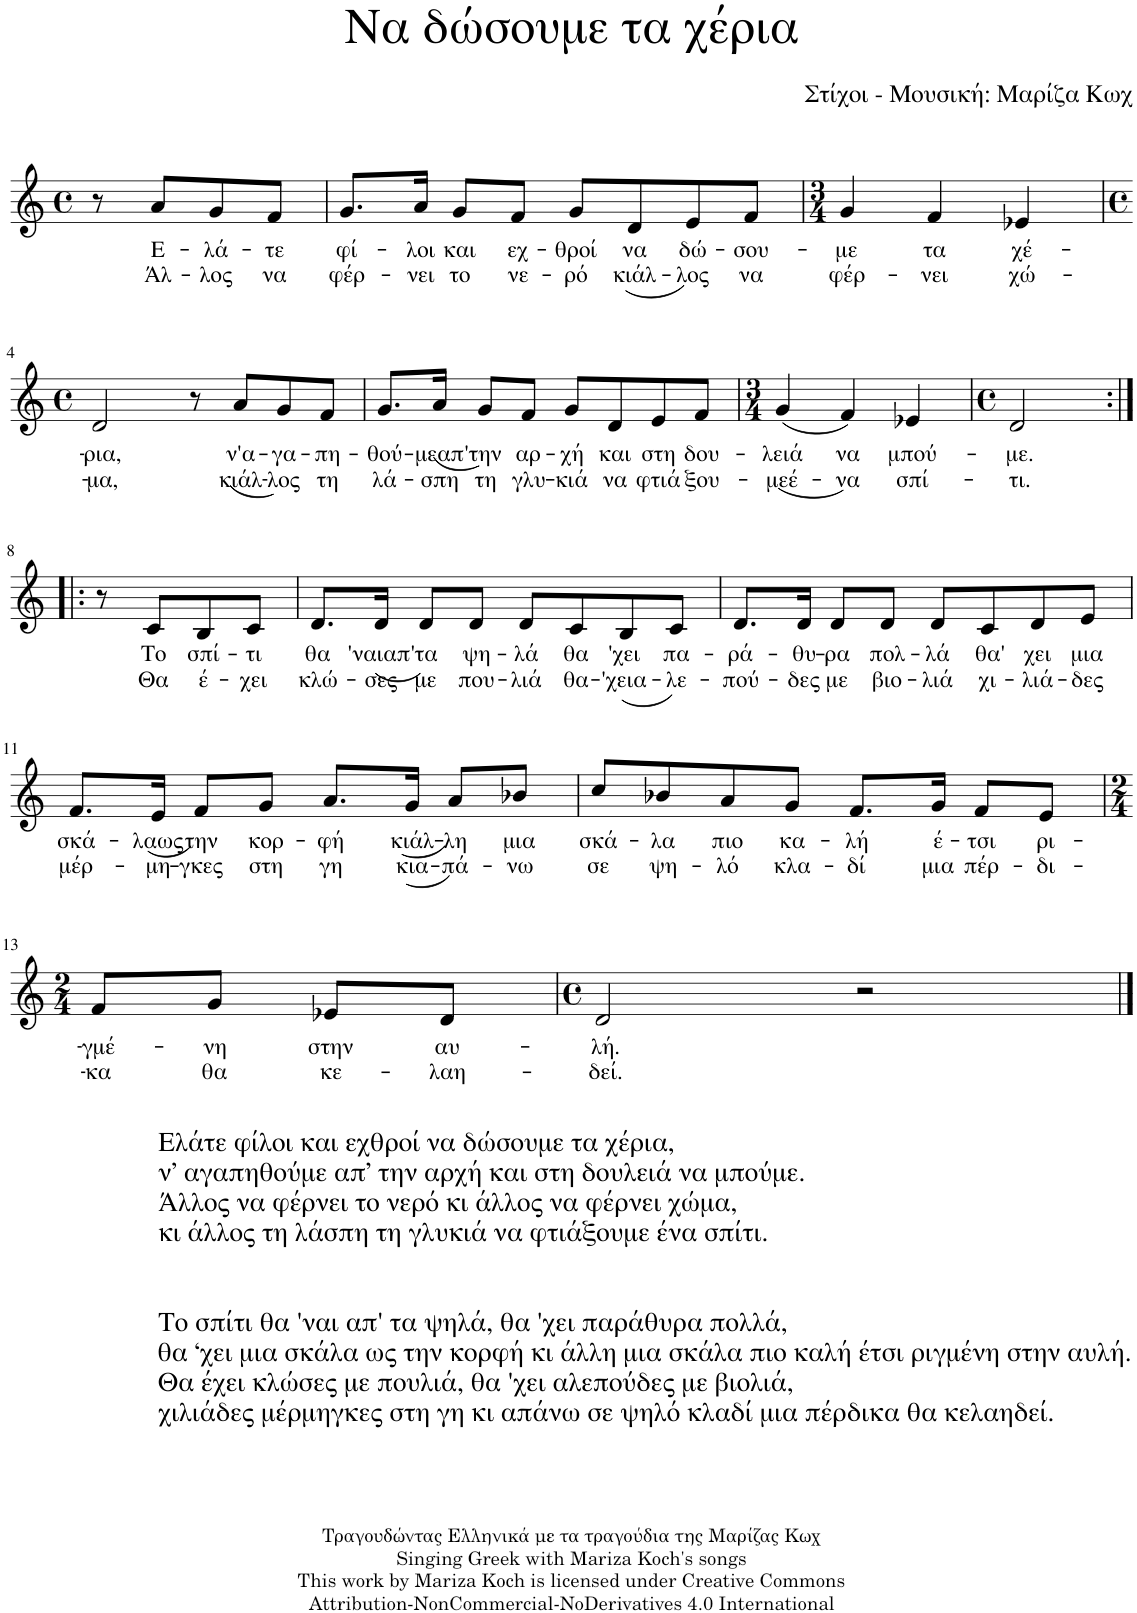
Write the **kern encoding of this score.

**kern	**text	**text
*part1	*part1	*part1
*staff1	*staff1	*staff1
*I"Piano	*	*
*I'Pno.	*	*
*clefG2	*	*
*k[]	*	*
*M4/4	*	*
*met(c)	*	*
=1	=1	=1
8r	.	.
!	!LO:LY:b	!LO:LY:b
8a/L	Ε-	Άλ-
!	!LO:LY:b	!LO:LY:b
8g/	-λά-	-λος
!	!LO:LY:b	!LO:LY:b
8f/J	-τε	να
=2	=2	=2
!	!LO:LY:b	!LO:LY:b
8.g/L	φί-	φέρ-
!	!LO:LY:b	!LO:LY:b
16a/Jk	-λοι	-νει
!	!LO:LY:b	!LO:LY:b
8g/L	και	το
!	!LO:LY:b	!LO:LY:b
8f/J	εχ-	νε-
!	!LO:LY:b	!LO:LY:b
8g/L	-θροί	-ρό
!	!LO:LY:b	!LO:LY:b
(8d/	να	κιάλ-
!	!LO:LY:b	!LO:LY:b
8e/)	δώ-	-λος
!	!LO:LY:b	!LO:LY:b
8f/J	-σου-	να
=3	=3	=3
*M3/4	*	*
!	!LO:LY:b	!LO:LY:b
4g/	-με	φέρ-
!	!LO:LY:b	!LO:LY:b
4f/	τα	-νει
!	!LO:LY:b	!LO:LY:b
4e-X/	χέ-	χώ-
!!LO:LB:g=z
=4	=4	=4
*M4/4	*	*
*met(c)	*	*
!	!LO:LY:b	!LO:LY:b
2d/	-ρια,	-μα,
8r	.	.
!	!LO:LY:b	!LO:LY:b
(8a/L	ν'α-	κιάλ-
!	!LO:LY:b	!LO:LY:b
8g/)	-γα-	-λος
!	!LO:LY:b	!LO:LY:b
8f/J	-πη-	τη
=5	=5	=5
!	!LO:LY:b	!LO:LY:b
8.g/L	-θού-	λά-
!	!LO:LY:b	!LO:LY:b
(16a/Jk	-μεαπ'	-σπη
!	!LO:LY:b	!LO:LY:b
8g/L)	την	τη
!	!LO:LY:b	!LO:LY:b
8f/J	αρ-	γλυ-
!	!LO:LY:b	!LO:LY:b
8g/L	-χή	-κιά
!	!LO:LY:b	!LO:LY:b
8d/	και	να
!	!LO:LY:b	!LO:LY:b
8e/	στη	φτιά-
!	!LO:LY:b	!LO:LY:b
8f/J	δου-	-ξου-
=6	=6	=6
*M3/4	*	*
!	!LO:LY:b	!LO:LY:b
((4g/	-λειά	-μεέ-
!	!LO:LY:b	!LO:LY:b
4f/))	να	-να
!	!LO:LY:b	!LO:LY:b
4e-X/	μπού-	σπί-
=7	=7	=7
*M4/4	*	*
*met(c)	*	*
!	!LO:LY:b	!LO:LY:b
2d/	-με.	-τι.
!!LO:LB:g=z
=8:|!|:	=8:|!|:	=8:|!|:
8r	.	.
!	!LO:LY:b	!LO:LY:b
8c/L	Το	Θα
!	!LO:LY:b	!LO:LY:b
8B/	σπί-	έ-
!	!LO:LY:b	!LO:LY:b
8c/J	-τι	-χει
=9	=9	=9
!	!LO:LY:b	!LO:LY:b
8.d/L	θα	κλώ-
!	!LO:LY:b	!LO:LY:b
(16d/Jk	'ναιαπ'	-σες
!	!LO:LY:b	!LO:LY:b
8d/L)	τα	με
!	!LO:LY:b	!LO:LY:b
8d/J	ψη-	που-
!	!LO:LY:b	!LO:LY:b
8d/L	-λά	-λιά
!	!LO:LY:b	!LO:LY:b
8c/	θα	θα-
!	!LO:LY:b	!LO:LY:b
(8B/	'χει	-'χεια-
!	!LO:LY:b	!LO:LY:b
8c/J)	πα-	-λε-
=10	=10	=10
!	!LO:LY:b	!LO:LY:b
8.d/L	-ρά-	-πού-
!	!LO:LY:b	!LO:LY:b
16d/Jk	-θυ-	-δες
!	!LO:LY:b	!LO:LY:b
8d/L	-ρα	με
!	!LO:LY:b	!LO:LY:b
8d/J	πολ-	βιο-
!	!LO:LY:b	!LO:LY:b
8d/L	-λά	-λιά
!	!LO:LY:b	!LO:LY:b
8c/	θα'	χι-
!	!LO:LY:b	!LO:LY:b
8d/	χει	-λιά-
!	!LO:LY:b	!LO:LY:b
8e/J	μια	-δες
!!LO:LB:g=z
=11	=11	=11
!	!LO:LY:b	!LO:LY:b
8.f/L	σκά-	μέρ-
!	!LO:LY:b	!LO:LY:b
(16e/Jk	-λαως	-μη-
!	!LO:LY:b	!LO:LY:b
8f/L)	την	-γκες
!	!LO:LY:b	!LO:LY:b
8g/J	κορ-	στη
!	!LO:LY:b	!LO:LY:b
8.a/L	-φή	γη
!	!LO:LY:b	!LO:LY:b
((16g/Jk	κιάλ-	κια-
!	!LO:LY:b	!LO:LY:b
8a/L))	-λη	-πά-
!	!LO:LY:b	!LO:LY:b
8b-X/J	μια	-νω
=12	=12	=12
!	!LO:LY:b	!LO:LY:b
8cc/L	σκά-	σε
!	!LO:LY:b	!LO:LY:b
8b-X/	-λα	ψη-
!	!LO:LY:b	!LO:LY:b
8a/	πιο	-λό
!	!LO:LY:b	!LO:LY:b
8g/J	κα-	κλα-
!	!LO:LY:b	!LO:LY:b
8.f/L	-λή	-δί
!	!LO:LY:b	!LO:LY:b
16g/Jk	έ-	μια
!	!LO:LY:b	!LO:LY:b
8f/L	-τσι	πέρ-
!	!LO:LY:b	!LO:LY:b
8e/J	ρι-	-δι-
!!LO:LB:g=z
=13	=13	=13
*M2/4	*	*
!	!LO:LY:b	!LO:LY:b
8f/L	-γμέ-	-κα
!	!LO:LY:b	!LO:LY:b
8g/J	-νη	θα
!	!LO:LY:b	!LO:LY:b
8e-X/L	στην	κε-
!	!LO:LY:b	!LO:LY:b
8d/J	αυ-	-λαη-
=14	=14	=14
*M4/4	*	*
*met(c)	*	*
!LO:TX:b:t=Ελάτε φίλοι και εχθροί να δώσουμε τα χέρια,	!	!
!LO:TX:b:t=ν’ αγαπηθούμε απ’ την αρχή και στη δουλειά να μπούμε.	!	!
!LO:TX:b:t=Άλλος να φέρνει το νερό κι άλλος να φέρνει χώμα,	!	!
!LO:TX:b:t=κι άλλος τη λάσπη τη γλυκιά να φτιάξουμε ένα σπίτι.	!	!
!LO:TX:b:t=Το σπίτι θα 'ναι απ' τα ψηλά, θα 'χει παράθυρα πολλά,	!	!
!LO:TX:b:t=θα ‘χει μια σκάλα ως την κορφή κι άλλη μια σκάλα πιο καλή έτσι ριγμένη στην αυλή.	!	!
!LO:TX:b:t=Θα έχει κλώσες με πουλιά, θα 'χει αλεπούδες με βιολιά,	!	!
!LO:TX:b:t=χιλιάδες μέρμηγκες στη γη κι απάνω σε ψηλό κλαδί μια πέρδικα θα κελαηδεί.	!	!
!	!LO:LY:b	!LO:LY:b
2d/	-λή.	-δεί.
2r	.	.
==	==	==
*-	*-	*-
